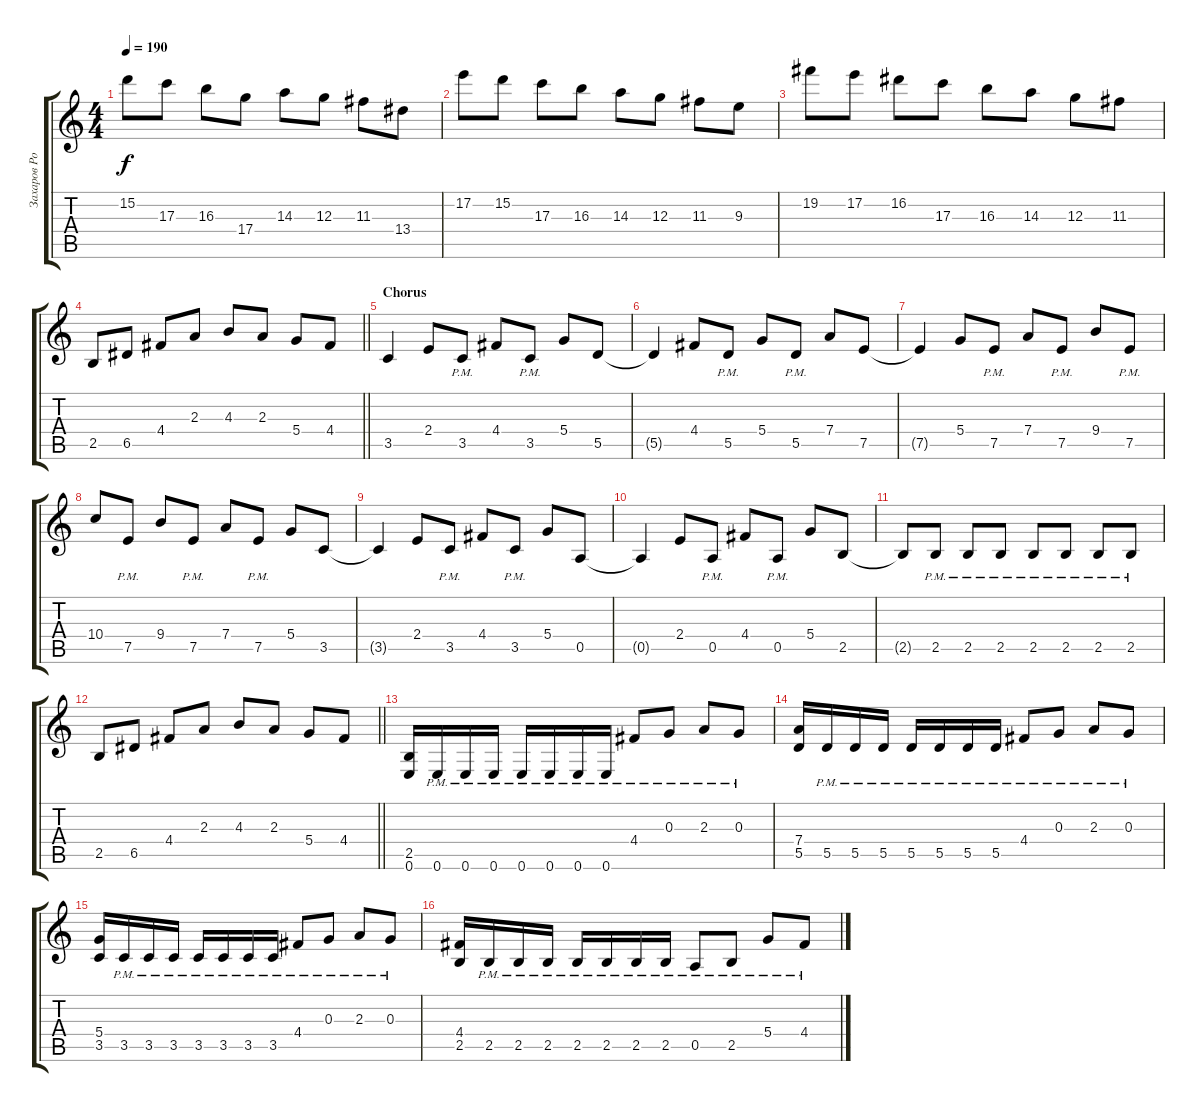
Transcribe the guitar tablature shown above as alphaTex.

\track ("Захаров Роман" "Захаров Ро") {instrument distortionguitar}
\staff {score tabs}
\tuning (E4 B3 G3 D3 A2 E2) {hide}
\ts (4 4)
\tempo 190
\clef g2
\ks c
15.2.8{dy f} 17.3.8 16.3.8 17.4.8 14.3.8 12.3.8 11.3.8 13.4.8 |
17.2.8 15.2.8 17.3.8 16.3.8 14.3.8 12.3.8 11.3.8 9.3.8 |
19.2.8 17.2.8 16.2.8 17.3.8 16.3.8 14.3.8 12.3.8 11.3.8 |
\barLineRight lightlight
2.5.8{balance 16} 6.5.8 4.4.8 2.3.8 4.3.8 2.3.8 5.4.8 4.4.8 |
\section ("" "Chorus")
3.5.4 2.4.8 3.5{pm}.8 4.4.8 3.5{pm}.8 5.4.8 5.5.8 |
5.5{t}.4 4.4.8 5.5{pm}.8 5.4.8 5.5{pm}.8 7.4.8 7.5.8 |
7.5{t}.4 5.4.8 7.5{pm}.8 7.4.8 7.5{pm}.8 9.4.8 7.5{pm}.8 |
10.4.8 7.5{pm}.8 9.4.8 7.5{pm}.8 7.4.8 7.5{pm}.8 5.4.8 3.5.8 |
3.5{t}.4 2.4.8 3.5{pm}.8 4.4.8 3.5{pm}.8 5.4.8 0.5.8 |
0.5{t}.4 2.4.8 0.5{pm}.8 4.4.8 0.5{pm}.8 5.4.8 2.5.8 |
2.5{t}.8 2.5{pm}.8 2.5{pm}.8 2.5{pm}.8 2.5{pm}.8 2.5{pm}.8 2.5{pm}.8 2.5{pm}.8 |
\barLineRight lightlight
2.5.8 6.5.8 4.4.8 2.3.8 4.3.8 2.3.8 5.4.8 4.4.8 |
(2.5 0.6).16 0.6{pm}.16 0.6{pm}.16 0.6{pm}.16 0.6{pm}.16 0.6{pm}.16 0.6{pm}.16 0.6{pm}.16 4.4{pm}.8 0.3{pm}.8 2.3{pm}.8 0.3{pm}.8 |
(7.4 5.5).16 5.5{pm}.16 5.5{pm}.16 5.5{pm}.16 5.5{pm}.16 5.5{pm}.16 5.5{pm}.16 5.5{pm}.16 4.4{pm}.8 0.3{pm}.8 2.3{pm}.8 0.3{pm}.8 |
(5.4 3.5).16 3.5{pm}.16 3.5{pm}.16 3.5{pm}.16 3.5{pm}.16 3.5{pm}.16 3.5{pm}.16 3.5{pm}.16 4.4{pm}.8 0.3{pm}.8 2.3{pm}.8 0.3{pm}.8 |
(4.4 2.5).16 2.5{pm}.16 2.5{pm}.16 2.5{pm}.16 2.5{pm}.16 2.5{pm}.16 2.5{pm}.16 2.5{pm}.16 0.5{pm}.8 2.5{pm}.8 5.4{pm}.8 4.4{pm}.8
